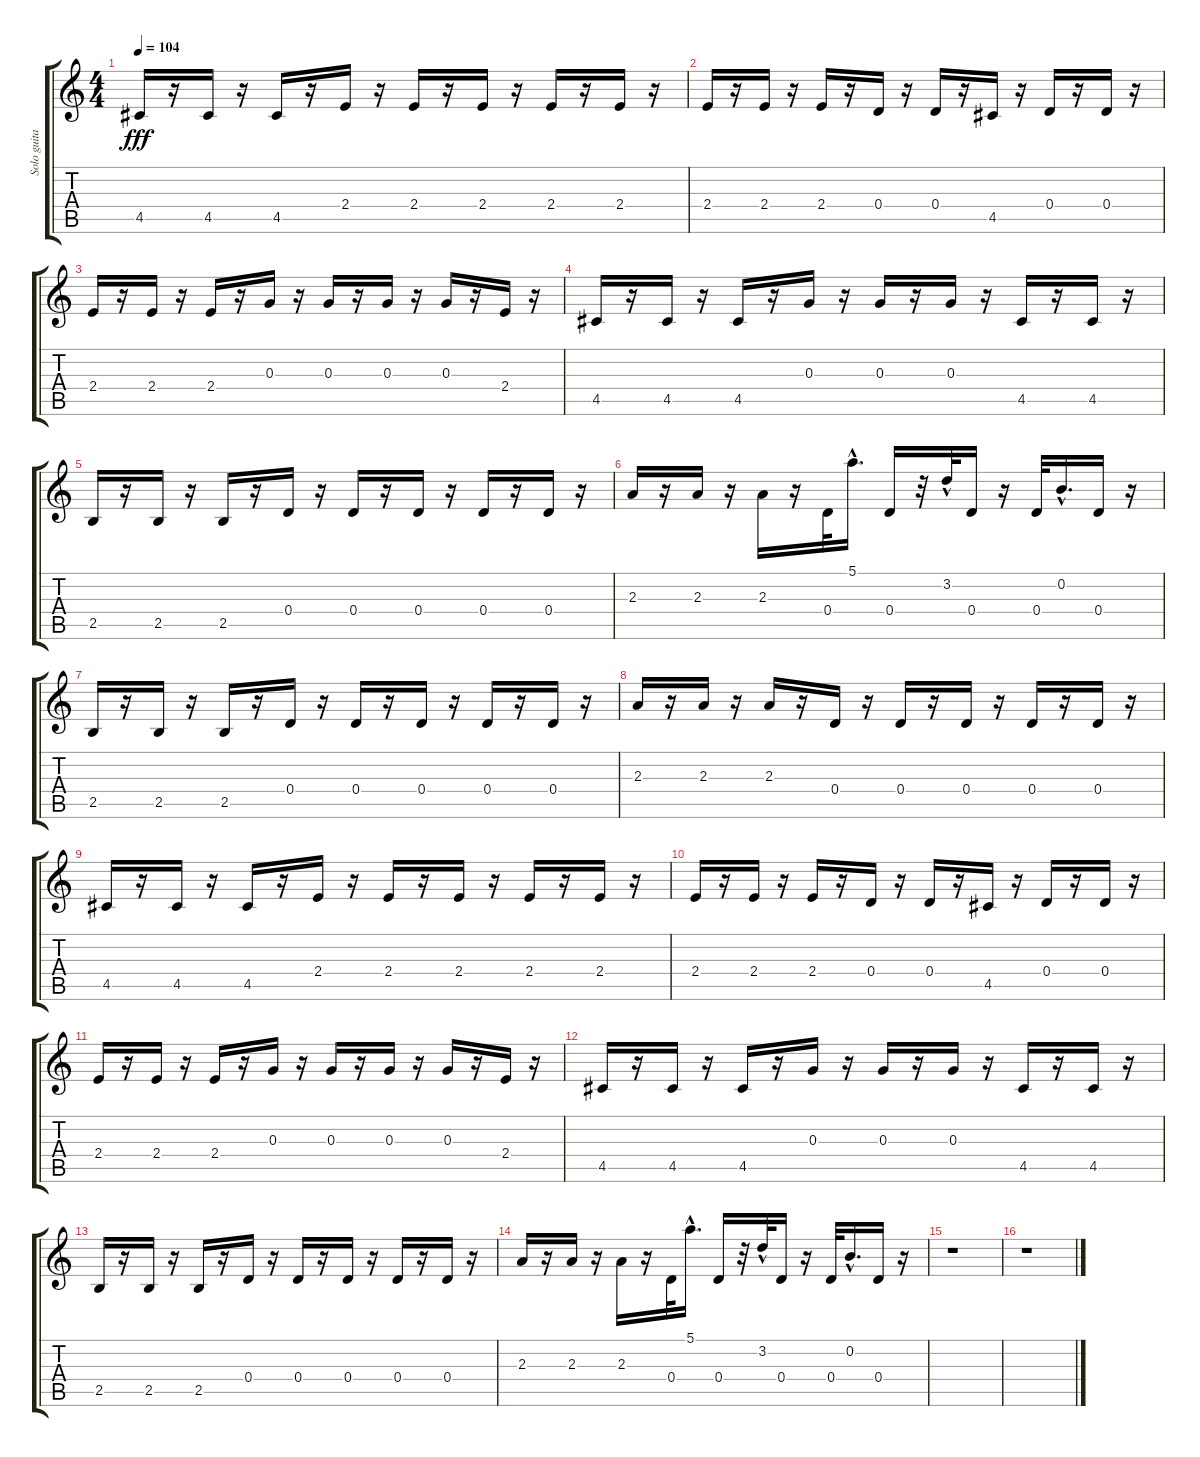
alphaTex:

\track ("Solo guitar" "Solo guita") {instrument electricguitarclean}
\staff {score tabs}
\tuning (E4 B3 G3 D3 A2 E2) {hide}
\ts (4 4)
\tempo 104
\clef g2
\ks c
4.5.16{dy fff} r.16 4.5.16 r.16 4.5.16 r.16 2.4.16 r.16 2.4.16 r.16 2.4.16 r.16 2.4.16 r.16 2.4.16 r.16 |
2.4.16 r.16 2.4.16 r.16 2.4.16 r.16 0.4.16 r.16 0.4.16 r.16 4.5.16 r.16 0.4.16 r.16 0.4.16 r.16 |
2.4.16 r.16 2.4.16 r.16 2.4.16 r.16 0.3.16 r.16 0.3.16 r.16 0.3.16 r.16 0.3.16 r.16 2.4.16 r.16 |
4.5.16 r.16 4.5.16 r.16 4.5.16 r.16 0.3.16 r.16 0.3.16 r.16 0.3.16 r.16 4.5.16 r.16 4.5.16 r.16 |
2.5.16 r.16 2.5.16 r.16 2.5.16 r.16 0.4.16 r.16 0.4.16 r.16 0.4.16 r.16 0.4.16 r.16 0.4.16 r.16 |
2.3.16 r.16 2.3.16 r.16 2.3.16 r.16 0.4.32 5.1{hac}.16{d} 0.4.16 r.32 3.2{hac}.32 0.4.16 r.16 0.4.32 0.2{hac}.16{d} 0.4.16 r.16 |
2.5.16 r.16 2.5.16 r.16 2.5.16 r.16 0.4.16 r.16 0.4.16 r.16 0.4.16 r.16 0.4.16 r.16 0.4.16 r.16 |
2.3.16 r.16 2.3.16 r.16 2.3.16 r.16 0.4.16 r.16 0.4.16 r.16 0.4.16 r.16 0.4.16 r.16 0.4.16 r.16 |
4.5.16 r.16 4.5.16 r.16 4.5.16 r.16 2.4.16 r.16 2.4.16 r.16 2.4.16 r.16 2.4.16 r.16 2.4.16 r.16 |
2.4.16 r.16 2.4.16 r.16 2.4.16 r.16 0.4.16 r.16 0.4.16 r.16 4.5.16 r.16 0.4.16 r.16 0.4.16 r.16 |
2.4.16 r.16 2.4.16 r.16 2.4.16 r.16 0.3.16 r.16 0.3.16 r.16 0.3.16 r.16 0.3.16 r.16 2.4.16 r.16 |
4.5.16 r.16 4.5.16 r.16 4.5.16 r.16 0.3.16 r.16 0.3.16 r.16 0.3.16 r.16 4.5.16 r.16 4.5.16 r.16 |
2.5.16 r.16 2.5.16 r.16 2.5.16 r.16 0.4.16 r.16 0.4.16 r.16 0.4.16 r.16 0.4.16 r.16 0.4.16 r.16 |
2.3.16 r.16 2.3.16 r.16 2.3.16 r.16 0.4.32 5.1{hac}.16{d} 0.4.16 r.32 3.2{hac}.32 0.4.16 r.16 0.4.32 0.2{hac}.16{d} 0.4.16 r.16 |
r.1 |
r.1
